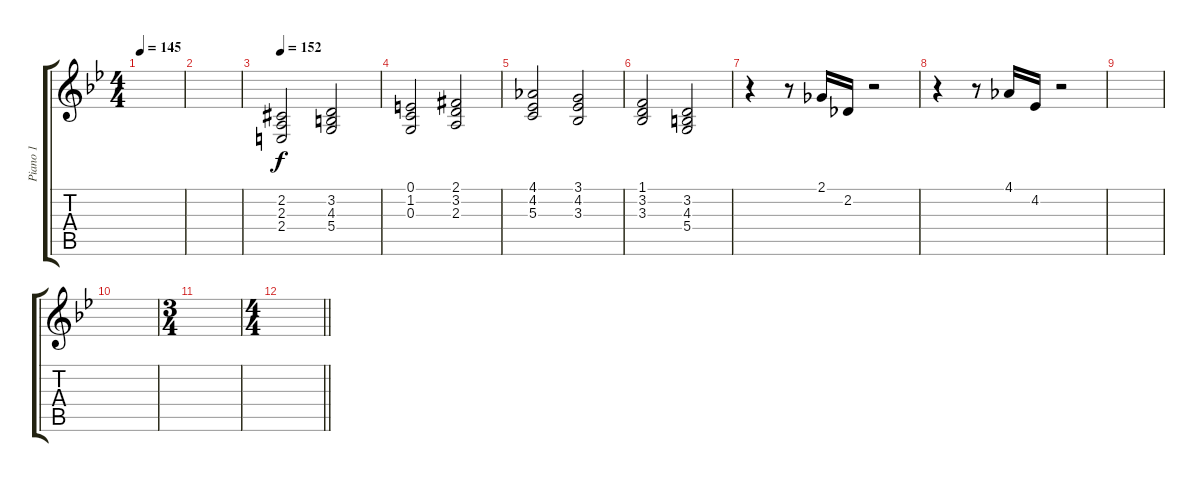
\track ("Piano 1" "Piano 1") {instrument acousticgrandpiano}
\staff {score tabs}
\tuning (E4 B3 G3 D3 A2 E2) {hide}
\ts (4 4)
\tempo 145
\clef g2
\ks bb
|
|
\tempo 152
(2.2{acc #} 2.3 2.4).2 (3.2 4.3 5.4).2 |
(0.1 1.2 0.3).2 (2.1{acc #} 3.2 2.3).2 |
(4.1 4.2 5.3).2 (3.1 4.2 3.3).2 |
(1.1 3.2 3.3).2 (3.2 4.3 5.4).2 |
r.4 r.8 2.1.16 2.2.16 r.2 |
r.4 r.8 4.1.16 4.2.16 r.2 |
|
|
\ts (3 4)
|
\ts (4 4)
\barLineRight lightlight
